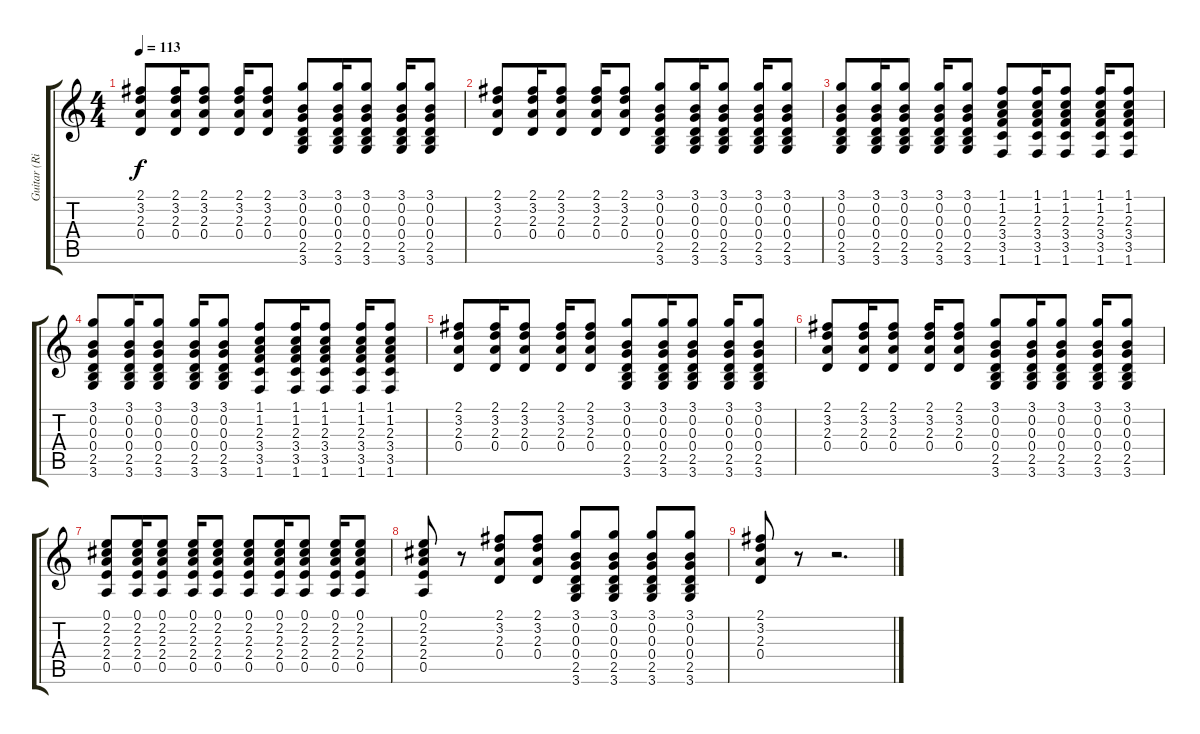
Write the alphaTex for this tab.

\track ("Guitar (Right)" "Guitar (Ri") {instrument electricguitarclean}
\staff {score tabs}
\tuning (E4 B3 G3 D3 A2 E2) {hide}
\ts (4 4)
\tempo 113
\clef g2
\ks c
(2.1 3.2 2.3 0.4).8{dy f} (2.1 3.2 2.3 0.4).16 (2.1 3.2 2.3 0.4).8 (2.1 3.2 2.3 0.4).16 (2.1 3.2 2.3 0.4).8 (3.1 0.2 0.3 0.4 2.5 3.6).8 (3.1 0.2 0.3 0.4 2.5 3.6).16 (3.1 0.2 0.3 0.4 2.5 3.6).8 (3.1 0.2 0.3 0.4 2.5 3.6).16 (3.1 0.2 0.3 0.4 2.5 3.6).8 |
(2.1 3.2 2.3 0.4).8 (2.1 3.2 2.3 0.4).16 (2.1 3.2 2.3 0.4).8 (2.1 3.2 2.3 0.4).16 (2.1 3.2 2.3 0.4).8 (3.1 0.2 0.3 0.4 2.5 3.6).8 (3.1 0.2 0.3 0.4 2.5 3.6).16 (3.1 0.2 0.3 0.4 2.5 3.6).8 (3.1 0.2 0.3 0.4 2.5 3.6).16 (3.1 0.2 0.3 0.4 2.5 3.6).8 |
(3.1 0.2 0.3 0.4 2.5 3.6).8 (3.1 0.2 0.3 0.4 2.5 3.6).16 (3.1 0.2 0.3 0.4 2.5 3.6).8 (3.1 0.2 0.3 0.4 2.5 3.6).16 (3.1 0.2 0.3 0.4 2.5 3.6).8 (1.1 1.2 2.3 3.4 3.5 1.6).8 (1.1 1.2 2.3 3.4 3.5 1.6).16 (1.1 1.2 2.3 3.4 3.5 1.6).8 (1.1 1.2 2.3 3.4 3.5 1.6).16 (1.1 1.2 2.3 3.4 3.5 1.6).8 |
(3.1 0.2 0.3 0.4 2.5 3.6).8 (3.1 0.2 0.3 0.4 2.5 3.6).16 (3.1 0.2 0.3 0.4 2.5 3.6).8 (3.1 0.2 0.3 0.4 2.5 3.6).16 (3.1 0.2 0.3 0.4 2.5 3.6).8 (1.1 1.2 2.3 3.4 3.5 1.6).8 (1.1 1.2 2.3 3.4 3.5 1.6).16 (1.1 1.2 2.3 3.4 3.5 1.6).8 (1.1 1.2 2.3 3.4 3.5 1.6).16 (1.1 1.2 2.3 3.4 3.5 1.6).8 |
(2.1 3.2 2.3 0.4).8 (2.1 3.2 2.3 0.4).16 (2.1 3.2 2.3 0.4).8 (2.1 3.2 2.3 0.4).16 (2.1 3.2 2.3 0.4).8 (3.1 0.2 0.3 0.4 2.5 3.6).8 (3.1 0.2 0.3 0.4 2.5 3.6).16 (3.1 0.2 0.3 0.4 2.5 3.6).8 (3.1 0.2 0.3 0.4 2.5 3.6).16 (3.1 0.2 0.3 0.4 2.5 3.6).8 |
(2.1 3.2 2.3 0.4).8 (2.1 3.2 2.3 0.4).16 (2.1 3.2 2.3 0.4).8 (2.1 3.2 2.3 0.4).16 (2.1 3.2 2.3 0.4).8 (3.1 0.2 0.3 0.4 2.5 3.6).8 (3.1 0.2 0.3 0.4 2.5 3.6).16 (3.1 0.2 0.3 0.4 2.5 3.6).8 (3.1 0.2 0.3 0.4 2.5 3.6).16 (3.1 0.2 0.3 0.4 2.5 3.6).8 |
(0.1 2.2 2.3 2.4 0.5).8 (0.1 2.2 2.3 2.4 0.5).16 (0.1 2.2 2.3 2.4 0.5).8 (0.1 2.2 2.3 2.4 0.5).16 (0.1 2.2 2.3 2.4 0.5).8 (0.1 2.2 2.3 2.4 0.5).8 (0.1 2.2 2.3 2.4 0.5).16 (0.1 2.2 2.3 2.4 0.5).8 (0.1 2.2 2.3 2.4 0.5).16 (0.1 2.2 2.3 2.4 0.5).8 |
(0.1 2.2 2.3 2.4 0.5).8 r.8 (2.1 3.2 2.3 0.4).8 (2.1 3.2 2.3 0.4).8 (3.1 0.2 0.3 0.4 2.5 3.6).8 (3.1 0.2 0.3 0.4 2.5 3.6).8 (3.1 0.2 0.3 0.4 2.5 3.6).8 (3.1 0.2 0.3 0.4 2.5 3.6).8 |
(2.1 3.2 2.3 0.4).8 r.8 r.2{d}
